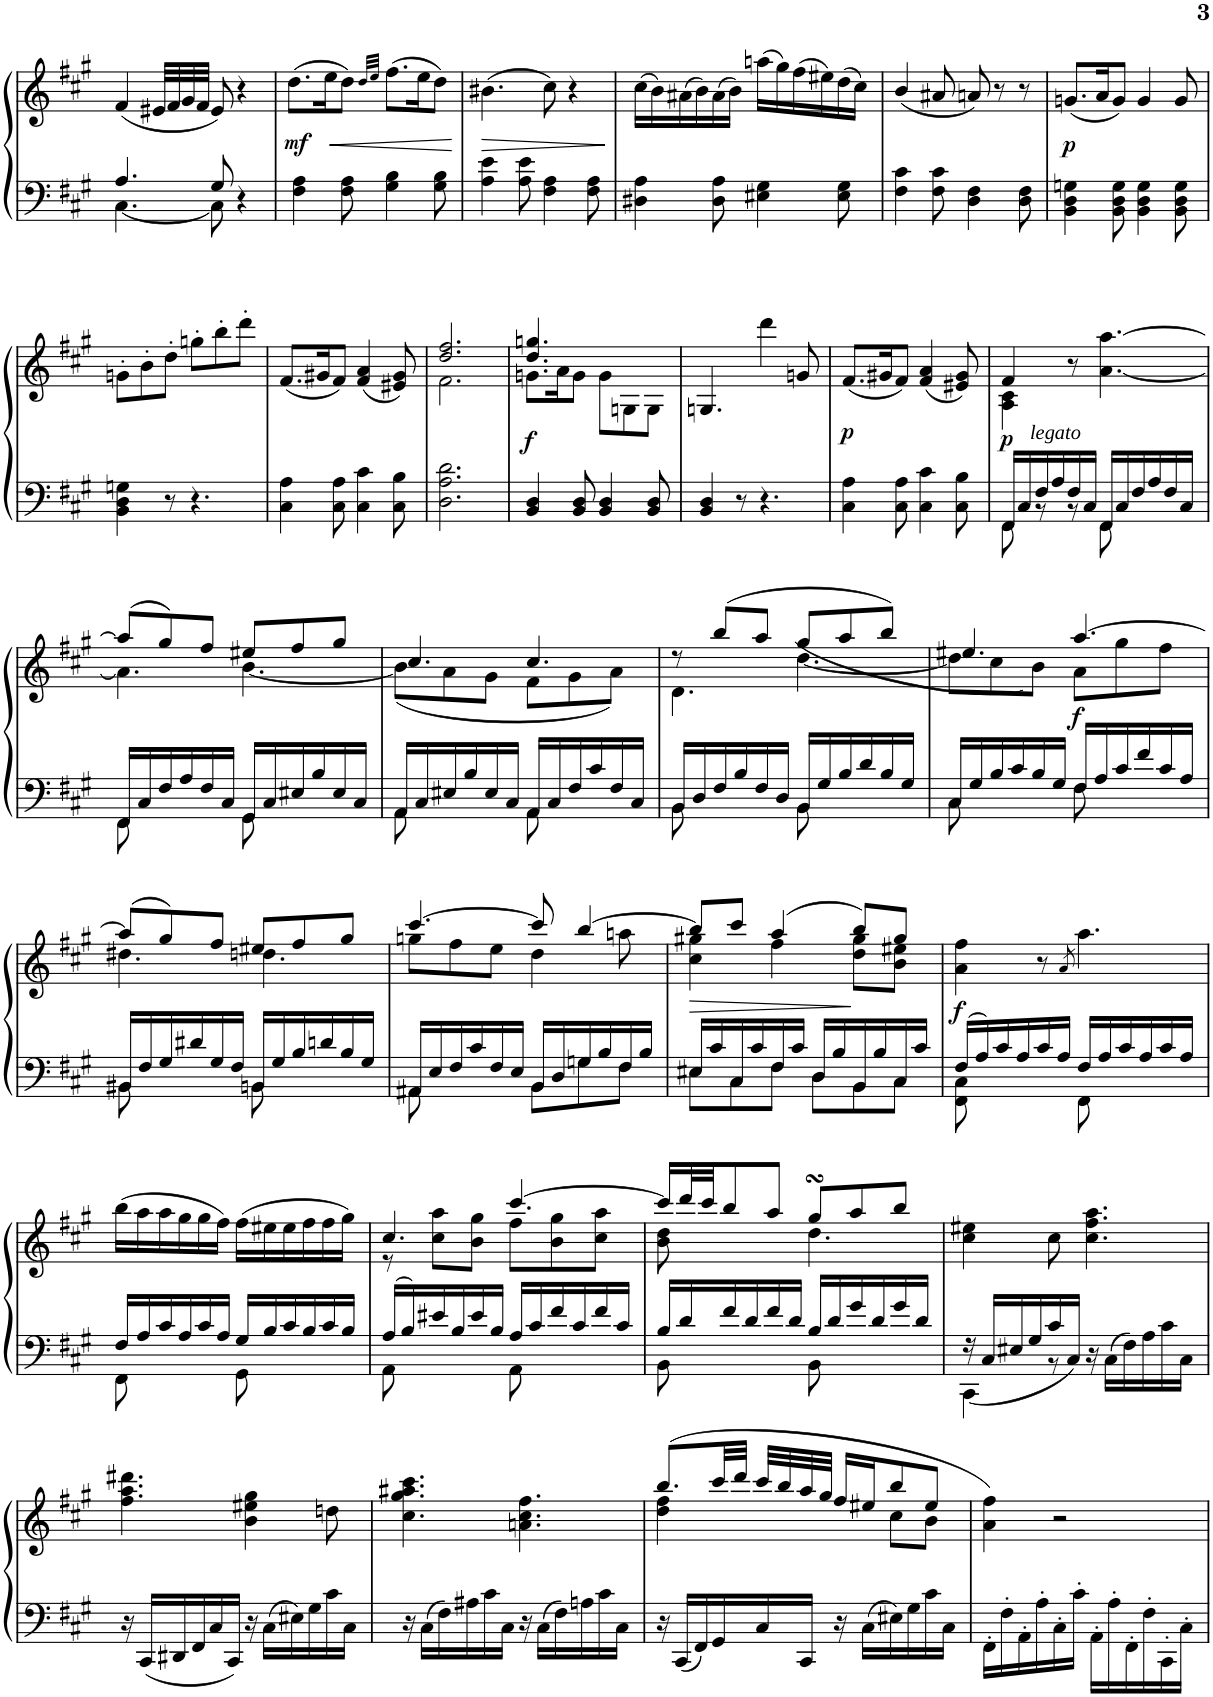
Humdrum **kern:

**kern	**kern	**dynam
*part1	*part1	*part1
*staff2	*staff1	*staff1/2
*I"Piano	*	*
*I'Pno	*	*
!!LO:PB:g=z
*clefF4	*clefG2	*
*k[f#c#g#]	*k[f#c#g#]	*
*M6/8	*M6/8	*
=56	=56	=56
*^	*	*
4.A/	[4.C#\	(4f#/	.
.	.	32e#X/LLL	.
.	.	32f#/	.
.	.	32g#/	.
.	.	32f#/JJJ	.
8G#/	8C#\]	8e#/)	.
4r	4ryy	4r	.
=57	=57	=57	=57
!	!	!	!LO:DY:b
*v	*v	*	*
4F#\ 4A\	(8.dd\L	mf
!	!	!LO:HP:b
.	16ee\K	<
8F#\ 8A\	8dd\J)	.
.	32qdd/LLL	.
.	32qee/JJJ	.
4G#\ 4B\	(8.ff#\L	.
.	16ee\K	.
8G#\ 8B\	8dd\J)	.
.	.	[
=58	=58	=58
!	!	!LO:HP:b
4A\ 4e\	(4.b#X\	>
8A\ 8e\	.	.
4F#\ 4A\	8cc#\)	.
.	4r	.
8F#\ 8A\	.	.
.	.	]
=59	=59	=59
4D#X\ 4A\	(16cc#\LL	.
.	16b\)	.
.	(16a#X\	.
.	16b\)	.
8D#\ 8A\	(16a#\	.
.	16b\JJ)	.
4E#X\ 4G#\	(16aan\LL	.
.	16gg#\)	.
.	(16ff#\	.
.	16ee#X\)	.
8E#\ 8G#\	(16dd\	.
.	16cc#\JJ)	.
=60	=60	=60
4F#\ 4c#\	(4b/	.
8F#\ 8c#\	8a#X/	.
4D\ 4F#\	8an/)	.
.	8r	.
8D\ 8F#\	8r	.
=61	=61	=61
!	!	!LO:DY:a=2
4BB\ 4D\ 4Gn\	(8.gn/L	p
.	16a/K	.
8BB\ 8D\ 8G\	8g/J)	.
4BB\ 4D\ 4G\	4g/	.
8BB\ 8D\ 8G\	8g/	.
!!LO:LB:g=z
=62	=62	=62
4BB\ 4D\ 4Gn\	8gn'\L	.
.	8b'\	.
8r	8dd'\J	.
4.r	8ggn'\L	.
.	8bb'\	.
.	8ddd'\J	.
=63	=63	=63
4C#\ 4A\	(8.f#/L	.
.	16g#X/K	.
8C#\ 8A\	8f#/J)	.
4C#\ 4c#\	(4f#/ 4a/	.
8C#\ 8B\	8e#X/ 8g#/)	.
=64	=64	=64
*	*^	*
2.D\ 2.A\ 2.d\	2.dd/ 2.ff#/	2.f#\	.
=65	=65	=65	=65
!	!	!	!LO:DY:b
4BB/ 4D/	8.gn\L	4.dd/ 4.ggn/	f
.	16a\K	.	.
8BB/ 8D/	8g\J	.	.
4BB/ 4D/	8g\L	4.ryy	.
.	8Gn\	.	.
8BB/ 8D/	8G\J	.	.
*	*v	*v	*
=66	=66	=66
4BB/ 4D/	4.Gn/	.
8r	.	.
4.r	4ddd;<\	.
.	8gn/	.
=67	=67	=67
!	!	!LO:DY:b
4C#\ 4A\	(8.f#/L	p
.	16g#X/K	.
8C#\ 8A\	8f#/J)	.
4C#\ 4c#\	(4f#/ 4a/	.
8C#\ 8B\	8e#X/ 8g#/)	.
=68	=68	=68
*^	*^	*
!	!	!LO:TX:b:i:t=legato	!	!
!	!	!	!	!LO:DY:a=2
16FF#/LL	8FF#\	4f#/	4A\ 4c#\	p
16C#/	.	.	.	.
16F#/	8r	.	.	.
16A/	.	.	.	.
16F#/	8r	8r	2ryy	.
16C#/JJ	.	.	.	.
16FF#/LL	8FF#\	[4.a\ [>4.aa\	.	.
16C#/	.	.	.	.
16F#/	4ryy	.	.	.
16A/	.	.	.	.
16F#/	.	.	.	.
16C#/JJ	.	.	.	.
!!LO:LB:g=z	!!
=69	=69	=69	=69	=69
16FF#/LL	8FF#\	(8aa/L]	4.a\]	.
16C#/	.	.	.	.
16F#/	4ryy	8gg#/)	.	.
16A/	.	.	.	.
16F#/	.	8ff#/J	.	.
16C#/JJ	.	.	.	.
16GG#/LL	8GG#\	8ee#X/L	[4.b\	.
16C#/	.	.	.	.
16E#X/	4ryy	8ff#/	.	.
16B/	.	.	.	.
16E#/	.	8gg#/J	.	.
16C#/JJ	.	.	.	.
=70	=70	=70	=70	=70
16AA/LL	8AA\	4.cc#/	(<8b\L]	.
16C#/	.	.	.	.
16E#X/	4ryy	.	8a\	.
16B/	.	.	.	.
16E#/	.	.	8g#\J	.
16C#/JJ	.	.	.	.
16AA/LL	8AA\	4.cc#/	8f#\L	.
16C#/	.	.	.	.
16F#/	4ryy	.	8g#\	.
16c#/	.	.	.	.
16F#/	.	.	8a\J)	.
16C#/JJ	.	.	.	.
=71	=71	=71	=71	=71
16BB/LL	8BB\	8r	4.d\	.
16D/	.	.	.	.
16F#/	4ryy	(8bb/L	.	.
16B/	.	.	.	.
16F#/	.	8aa/J	.	.
16D/JJ	.	.	.	.
16BB/LL	8BB\	(<8gg#/L	[<4.dd\	.
16G#/	.	.	.	.
16B/	4ryy	8aa/	.	.
16d/	.	.	.	.
16B/	.	8bb/J)	.	.
16G#/JJ	.	.	.	.
=72	=72	=72	=72	=72
16C#/LL	8C#\	4.ee#X/	8dd\L]	.
16G#/	.	.	.	.
16B/	4ryy	.	8cc#\	.
16c#/	.	.	.	.
16B/	.	.	8b\J)	.
16G#/JJ	.	.	.	.
!	!	!	!	!LO:DY:b
16F#/LL	8F#\	[4.aa/	8a\L	f
16A/	.	.	.	.
16c#/	4ryy	.	8gg#\	.
16f#/	.	.	.	.
16c#/	.	.	8ff#\J	.
16A/JJ	.	.	.	.
!!LO:LB:g=z	!!
=73	=73	=73	=73	=73
16BB#X/LL	8BB#\	(8aa/L]	4.dd#X\	.
16F#/	.	.	.	.
16G#/	4ryy	8gg#/)	.	.
16d#X/	.	.	.	.
16G#/	.	8ff#/J	.	.
16F#/JJ	.	.	.	.
16BBn/LL	8BB\	8ee#X/L	4.ddn\	.
16G#/	.	.	.	.
16B/	4ryy	8ff#/	.	.
16dn/	.	.	.	.
16B/	.	8gg#/J	.	.
16G#/JJ	.	.	.	.
=74	=74	=74	=74	=74
16AA#X/LL	8AA#\	[4.ccc#/	8ggn\L	.
16E/	.	.	.	.
16F#/	4ryy	.	8ff#\	.
16c#/	.	.	.	.
16F#/	.	.	8ee\J	.
16E/JJ	.	.	.	.
16BB/LL	8BB\L	8ccc#/]	4dd\	.
16D/	.	.	.	.
16Gn/	8G\	[4bb/	.	.
16B/	.	.	.	.
16F#/	8F#\J	.	8aan\	.
16B/JJ	.	.	.	.
=75	=75	=75	=75	=75
!	!	!	!	!LO:HP:b
16E#X/LL	8E#\L	8bb/L]	4cc#\ 4gg#X\	>
16c#/	.	.	.	.
16C#/	8C#\	8ccc#/J	.	.
16c#/	.	.	.	.
16F#/	8F#\J	(4aa/	4ff#\	.
16c#/JJ	.	.	.	.
16D/LL	8D\L	.	.	.
16B/	.	.	.	.
16BB/	8BB\	8bb/L)	8dd\ 8gg#\L	]
16B/	.	.	.	.
16C#/	8C#\J	8gg#/J	8b\ 8ee#X\J	.
16c#/JJ	.	.	.	.
*	*	*v	*v	*
=76	=76	=76	=76
!	!	!	!LO:DY:b
16F#/LL	8FF#\ 8C#\	4a\ 4ff#\	f
16A/	.	.	.
16c#/	4ryy	.	.
16A/	.	.	.
16c#/	.	8r	.
16A/JJ	.	.	.
.	.	8qa/	.
16F#/LL	8FF#\	4.aa\	.
16A/	.	.	.
16c#/	4ryy	.	.
16A/	.	.	.
16c#/	.	.	.
16A/JJ	.	.	.
!!LO:LB:g=z
=77	=77	=77	=77
16F#/LL	8FF#\	(16bb\LL	.
16A/	.	16aa\	.
16c#/	4ryy	16aa\	.
16A/	.	16gg#\	.
16c#/	.	16gg#\	.
16A/JJ	.	16ff#\JJ)	.
16G#/LL	8GG#\	(16ff#\LL	.
16B/	.	16ee#X\	.
16c#/	4ryy	16ee#\	.
16B/	.	16ff#\	.
16c#/	.	16ff#\	.
16B/JJ	.	16gg#\JJ)	.
=78	=78	=78	=78
*	*	*^	*
16A/LL	8AA\	4.cc#/	8r	.
16B/	.	.	.	.
16e#X/	4ryy	.	8cc#\ 8aa\L	.
16B/	.	.	.	.
16e#/	.	.	8b\ 8gg#\J	.
16B/JJ	.	.	.	.
16A/LL	8AA\	8ff#\L	[4.ccc#/	.
16c#/	.	.	.	.
16f#/	4ryy	8b\ 8gg#\	.	.
16c#/	.	.	.	.
16f#/	.	8cc#\ 8aa\J	.	.
16c#/JJ	.	.	.	.
=79	=79	=79	=79	=79
16B/LL	8BB\	16ccc#/LL]	8b\ 8dd\	.
16d/	.	32ddd/L	.	.
.	.	32ccc#/JJ	.	.
16f#/	4ryy	8bb/	4ryy	.
16d/	.	.	.	.
16f#/	.	8aa/J	.	.
16d/JJ	.	.	.	.
16B/LL	8BB\	8gg#sSsS/L	4.dd\	.
16d/	.	.	.	.
16g#/	4ryy	8aa/	.	.
16d/	.	.	.	.
16g#/	.	8bb/J	.	.
16d/JJ	.	.	.	.
*	*	*v	*v	*
=80	=80	=80	=80
16r	4CC#\	4cc#\ 4ee#X\	.
16C#/LL	.	.	.
16E#X/	.	.	.
16G#/	.	.	.
16c#/	8r	8cc#\	.
16C#/JJ	.	.	.
16r	4.ryy	4.cc#\ 4.ff#\ 4.aa\	.
16C#\LL	.	.	.
16F#\	.	.	.
16A\	.	.	.
16c#\	.	.	.
16C#\JJ	.	.	.
*v	*v	*	*
!!LO:LB:g=z
=81	=81	=81
16r	4.ff#\ 4.aa\ 4.ddd#X\	.
16CC#/LL	.	.
16DD#X/	.	.
16FF#/	.	.
16C#/	.	.
16CC#/JJ	.	.
16r	4b\ 4ee#X\ 4gg#\	.
16C#\LL	.	.
16E#X\	.	.
16G#\	.	.
16c#\	8ddn\	.
16C#\JJ	.	.
=82	=82	=82
16r	4.cc#\ 4.gg#\ 4.aa#X\ 4.ccc#\	.
16C#\LL	.	.
16F#\	.	.
16A#X\	.	.
16c#\	.	.
16C#\JJ	.	.
16r	4.an\ 4.cc#\ 4.ff#\	.
16C#\LL	.	.
16F#\	.	.
16An\	.	.
16c#\	.	.
16C#\JJ	.	.
=83	=83	=83
*	*^	*
16r	(8.bb/L	4dd\ 4ff#\	.
16CC#/LL	.	.	.
16FF#/	.	.	.
16GG#/	32ccc#/LL	.	.
.	32ddd/JJJ	.	.
16C#/	32ccc#/LLL	4ryy	.
.	32bb/	.	.
16CC#/JJ	32aa/	.	.
.	32gg#/JJJ	.	.
16r	16ff#/LL	.	.
16C#\LL	16ee#X/J	.	.
16E#X\	8bb/	8cc#\L	.
16G#\	.	.	.
16c#\	8ee#/J	8b\J	.
16C#\JJ	.	.	.
*	*v	*v	*
=84	=84	=84
16FF#'\LL	4a\ 4ff#\)	.
16F#'\	.	.
16AA'\	.	.
16A'\	.	.
16C#'\	2r	.
16c#'\JJ	.	.
16AA'\LL	.	.
16A'\	.	.
16FF#'\	.	.
16F#'\	.	.
16CC#'\	.	.
16C#'\JJ	.	.
=	=	=
*-	*-	*-
